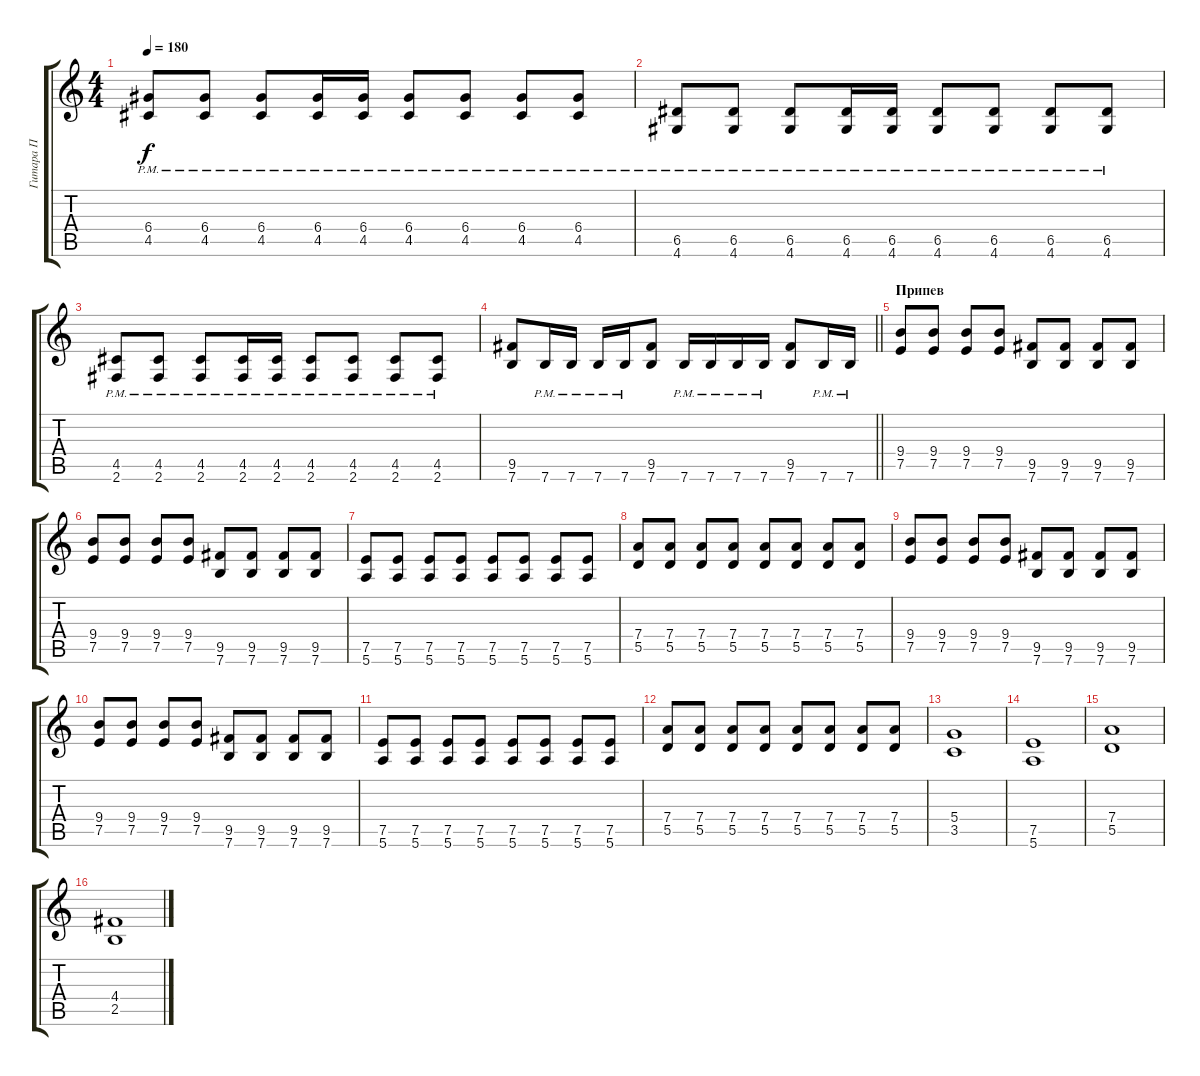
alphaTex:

\track ("Гитара П" "Гитара П") {instrument overdrivenguitar}
\staff {score tabs}
\tuning (E4 B3 G3 D3 A2 E2) {hide}
\ts (4 4)
\tempo 180
\clef g2
\ks c
(6.4{pm} 4.5{pm}).8{dy f} (6.4{pm} 4.5{pm}).8 (6.4{pm} 4.5{pm}).8 (6.4{pm} 4.5{pm}).16 (6.4{pm} 4.5{pm}).16 (6.4{pm} 4.5{pm}).8 (6.4{pm} 4.5{pm}).8 (6.4{pm} 4.5{pm}).8 (6.4{pm} 4.5{pm}).8 |
(6.5{pm} 4.6{pm}).8 (6.5{pm} 4.6{pm}).8 (6.5{pm} 4.6{pm}).8 (6.5{pm} 4.6{pm}).16 (6.5{pm} 4.6{pm}).16 (6.5{pm} 4.6{pm}).8 (6.5{pm} 4.6{pm}).8 (6.5{pm} 4.6{pm}).8 (6.5{pm} 4.6{pm}).8 |
(4.5{pm} 2.6{pm}).8 (4.5{pm} 2.6{pm}).8 (4.5{pm} 2.6{pm}).8 (4.5{pm} 2.6{pm}).16 (4.5{pm} 2.6{pm}).16 (4.5{pm} 2.6{pm}).8 (4.5{pm} 2.6{pm}).8 (4.5{pm} 2.6{pm}).8 (4.5{pm} 2.6{pm}).8 |
\barLineRight lightlight
(9.5 7.6).8 7.6{pm}.16 7.6{pm}.16 7.6{pm}.16 7.6{pm}.16 (9.5 7.6).8 7.6{pm}.16 7.6{pm}.16 7.6{pm}.16 7.6{pm}.16 (9.5 7.6).8 7.6{pm}.16 7.6{pm}.16 |
\section ("" "Припев")
(9.4 7.5).8 (9.4 7.5).8 (9.4 7.5).8 (9.4 7.5).8 (9.5 7.6).8 (9.5 7.6).8 (9.5 7.6).8 (9.5 7.6).8 |
(9.4 7.5).8 (9.4 7.5).8 (9.4 7.5).8 (9.4 7.5).8 (9.5 7.6).8 (9.5 7.6).8 (9.5 7.6).8 (9.5 7.6).8 |
(7.5 5.6).8 (7.5 5.6).8 (7.5 5.6).8 (7.5 5.6).8 (7.5 5.6).8 (7.5 5.6).8 (7.5 5.6).8 (7.5 5.6).8 |
(7.4 5.5).8 (7.4 5.5).8 (7.4 5.5).8 (7.4 5.5).8 (7.4 5.5).8 (7.4 5.5).8 (7.4 5.5).8 (7.4 5.5).8 |
(9.4 7.5).8 (9.4 7.5).8 (9.4 7.5).8 (9.4 7.5).8 (9.5 7.6).8 (9.5 7.6).8 (9.5 7.6).8 (9.5 7.6).8 |
(9.4 7.5).8 (9.4 7.5).8 (9.4 7.5).8 (9.4 7.5).8 (9.5 7.6).8 (9.5 7.6).8 (9.5 7.6).8 (9.5 7.6).8 |
(7.5 5.6).8 (7.5 5.6).8 (7.5 5.6).8 (7.5 5.6).8 (7.5 5.6).8 (7.5 5.6).8 (7.5 5.6).8 (7.5 5.6).8 |
(7.4 5.5).8 (7.4 5.5).8 (7.4 5.5).8 (7.4 5.5).8 (7.4 5.5).8 (7.4 5.5).8 (7.4 5.5).8 (7.4 5.5).8 |
(5.4 3.5).1 |
(7.5 5.6).1 |
(7.4 5.5).1 |
(4.4 2.5).1
